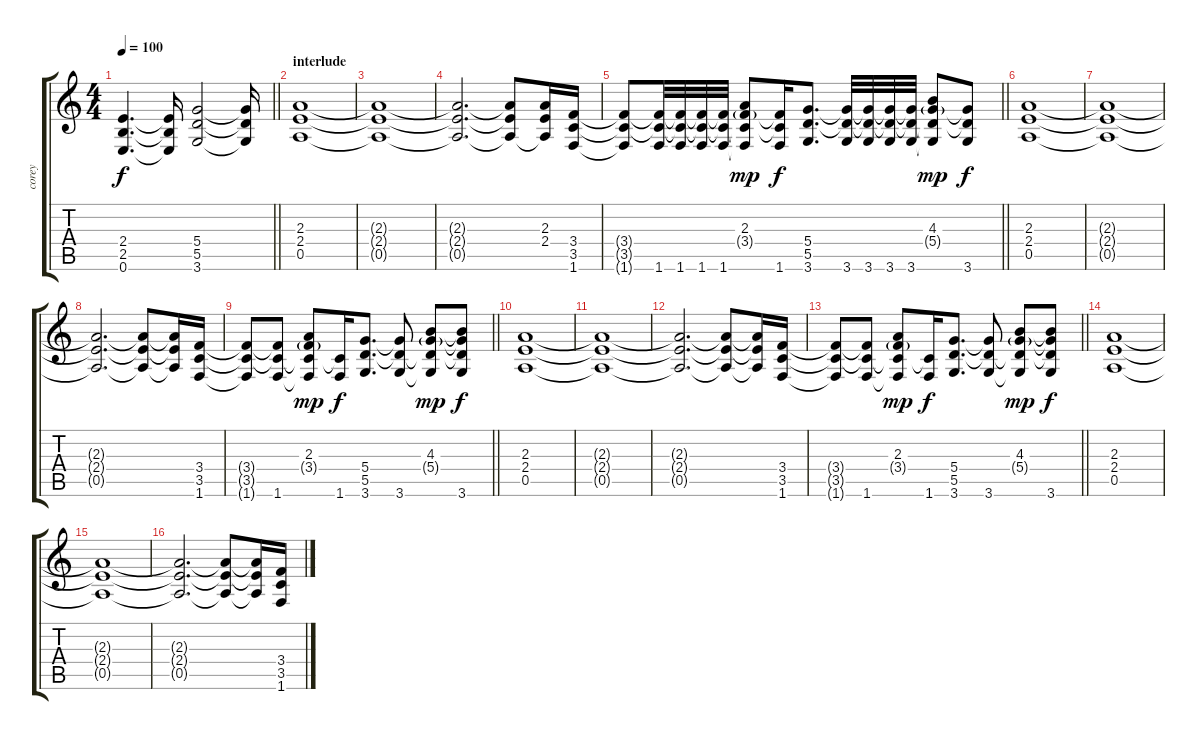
\track ("corey" "corey") {instrument distortionguitar}
\staff {score tabs}
\tuning (E4 B3 G3 D3 A2 E2) {hide}
\ts (4 4)
\tempo 100
\clef g2
\barLineRight lightlight
\ks c
(2.4{t} 2.5{t} 0.6{t}).4{d dy f} (2.4{t} 2.5{t} 0.6{t}).16 (5.4 5.5 3.6).2 (5.4{t} 5.5{t} 3.6{t}).16 |
\section ("" "interlude")
(2.3 2.4 0.5).1 |
(2.3{t} 2.4{t} 0.5{t}).1 |
(2.3{t} 2.4{t} 0.5{t}).2{d} (2.3{t} 2.4{t} 0.5{t}).8 (2.3 2.4 0.5{t}).16 (3.4 3.5 1.6).16 |
\barLineRight lightlight
(3.4{t} 3.5{t} 1.6{t}).8 (3.4{t} 3.5{t} 1.6).32 (3.4{t} 3.5{t} 1.6).32 (3.4{t} 3.5{t} 1.6).32 (3.4{t} 3.5{t} 1.6).32 (2.3 3.4{g} 3.5{t} 1.6{t}).8{dy mp} (3.4{t} 3.5{t} 1.6).16{dy f} (5.4 5.5 3.6).8{d} (5.4{t} 5.5{t} 3.6).32 (5.4{t} 5.5{t} 3.6).32 (5.4{t} 5.5{t} 3.6).32 (5.4{t} 5.5{t} 3.6).32 (4.3 5.4{g} 5.5{t} 3.6{t}).8{dy mp} (5.4{t} 5.5{t} 3.6).8{dy f} |
(2.3 2.4 0.5).1 |
(2.3{t} 2.4{t} 0.5{t}).1 |
(2.3{t} 2.4{t} 0.5{t}).2{d} (2.3{t} 2.4{t} 0.5{t}).8 (2.3{t} 2.4{t} 0.5{t}).16 (3.4 3.5 1.6).16 |
\barLineRight lightlight
(3.4{t} 3.5{t} 1.6{t}).8 (3.4{t} 3.5{t} 1.6).8 (2.3 3.4{g} 3.5{t} 1.6{t}).8{dy mp} (3.5{t} 1.6).16{dy f} (5.4 5.5 3.6).8{d} (5.4{t} 5.5{t} 3.6).8 (4.3 5.4{g} 5.5{t} 3.6{t}).8{dy mp} (4.3{t} 5.4{t} 5.5{t} 3.6).8{dy f} |
(2.3 2.4 0.5).1 |
(2.3{t} 2.4{t} 0.5{t}).1 |
(2.3{t} 2.4{t} 0.5{t}).2{d} (2.3{t} 2.4{t} 0.5{t}).8 (2.3{t} 2.4{t} 0.5{t}).16 (3.4 3.5 1.6).16 |
\barLineRight lightlight
(3.4{t} 3.5{t} 1.6{t}).8 (3.4{t} 3.5{t} 1.6).8 (2.3 3.4{g} 3.5{t} 1.6{t}).8{dy mp} (3.5{t} 1.6).16{dy f} (5.4 5.5 3.6).8{d} (5.4{t} 5.5{t} 3.6).8 (4.3 5.4{g} 5.5{t} 3.6{t}).8{dy mp} (4.3{t} 5.4{t} 5.5{t} 3.6).8{dy f} |
(2.3 2.4 0.5).1 |
(2.3{t} 2.4{t} 0.5{t}).1 |
(2.3{t} 2.4{t} 0.5{t}).2{d} (2.3{t} 2.4{t} 0.5{t}).8 (2.3{t} 2.4{t} 0.5{t}).16 (3.4 3.5 1.6).16
